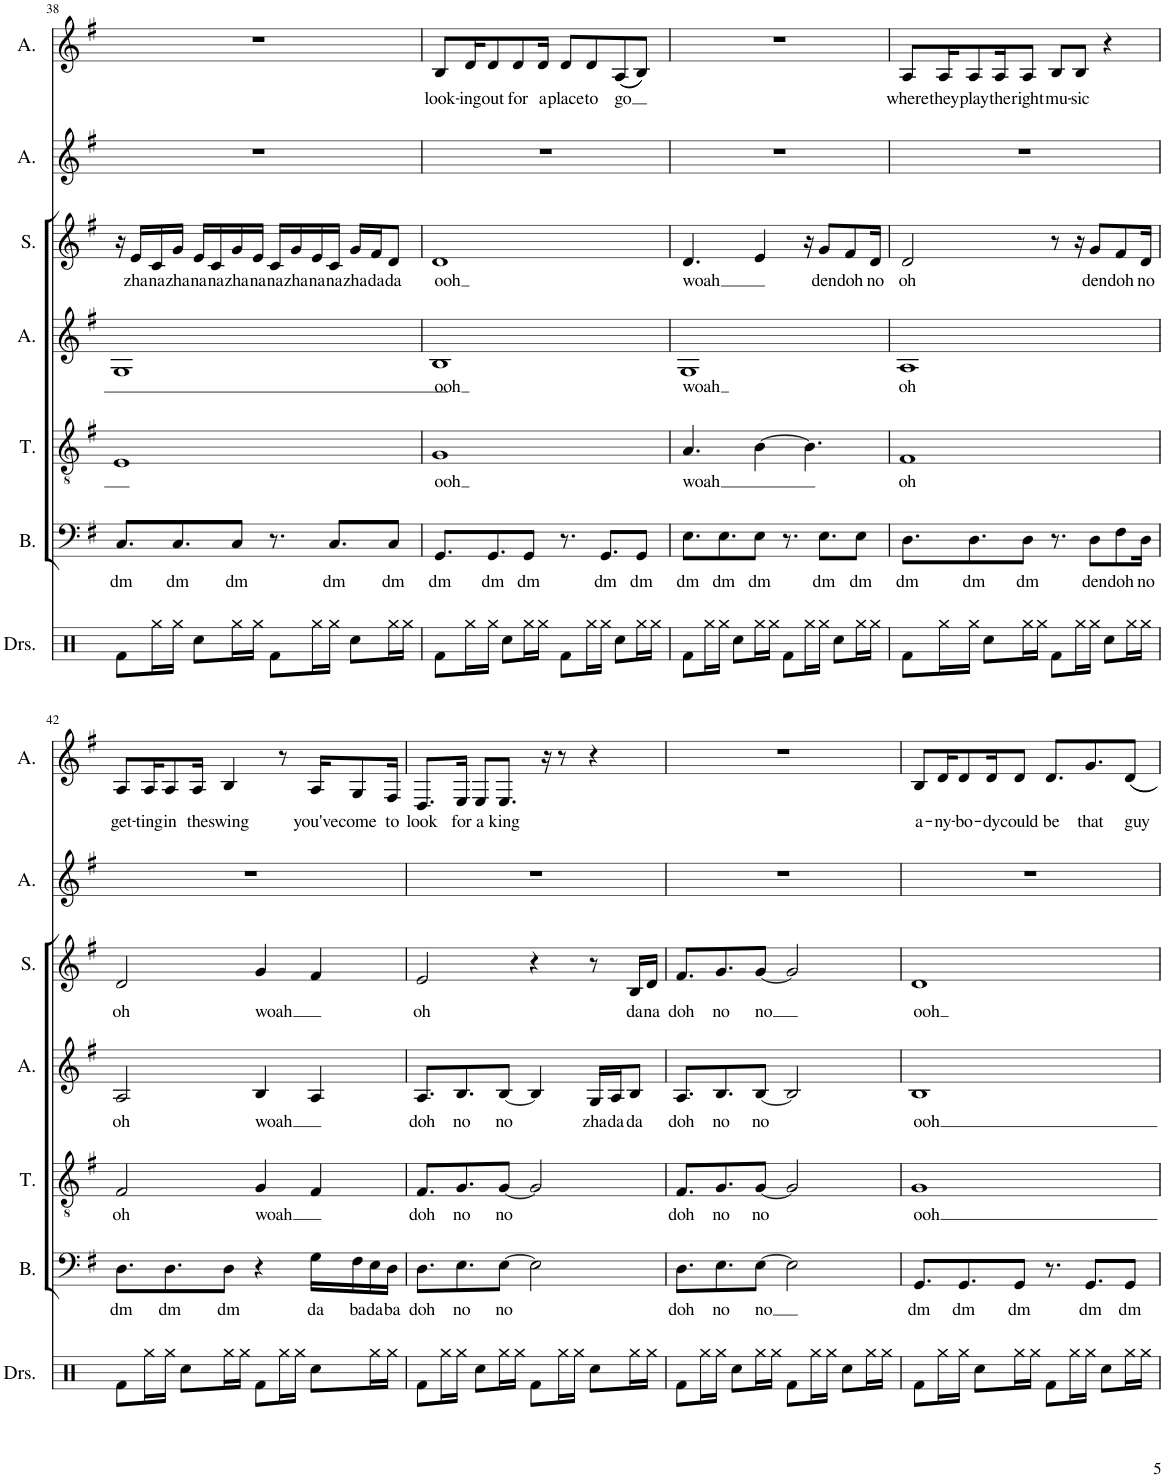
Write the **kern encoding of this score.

**kern	**kern	**text	**kern	**text	**kern	**text	**kern	**text	**kern	**kern	**text
*part7	*part6	*part6	*part5	*part5	*part4	*part4	*part3	*part3	*part2	*part1	*part1
*staff7	*staff6	*staff6	*staff5	*staff5	*staff4	*staff4	*staff3	*staff3	*staff2	*staff1	*staff1
*I"Drumset	*I"Bass	*	*I"Tenor	*	*I"Alto	*	*I"Soprano	*	*I"Alto	*I"Alto	*
*I'Drs.	*I'B.	*	*I'T.	*	*I'A.	*	*I'S.	*	*I'A.	*I'A.	*
!!LO:PB:g=z
*clefX	*clefF4	*	*clefGv2	*	*clefG2	*	*clefG2	*	*clefG2	*clefG2	*
*k[]	*k[f#]	*	*k[f#]	*	*k[f#]	*	*k[f#]	*	*k[f#]	*k[f#]	*
*M4/4	*M4/4	*	*M4/4	*	*M4/4	*	*M4/4	*	*M4/4	*M4/4	*
=38	=38	=38	=38	=38	=38	=38	=38	=38	=38	=38	=38
!	!	!LO:LY:b	!	!	!	!	!	!	!	!	!
8Rf\L	8.C/L	dm	1E	.	1G	.	16r	.	1r	1r	.
!	!	!	!	!	!	!	!	!LO:LY:b	!	!	!
.	.	.	.	.	.	.	16e/LL	zha	.	.	.
!	!	!	!	!	!	!	!	!LO:LY:b	!	!	!
16Rgg\L	.	.	.	.	.	.	16c/	na	.	.	.
!	!	!LO:LY:b	!	!	!	!	!	!LO:LY:b	!	!	!
16Rgg\JJ	8.C/	dm	.	.	.	.	16g/JJ	zha	.	.	.
!	!	!	!	!	!	!	!	!LO:LY:b	!	!	!
8Rcc\L	.	.	.	.	.	.	16e/LL	na	.	.	.
!	!	!	!	!	!	!	!	!LO:LY:b	!	!	!
.	.	.	.	.	.	.	16c/	na	.	.	.
!	!	!LO:LY:b	!	!	!	!	!	!LO:LY:b	!	!	!
16Rgg\L	8C/J	dm	.	.	.	.	16g/	zha	.	.	.
!	!	!	!	!	!	!	!	!LO:LY:b	!	!	!
16Rgg\JJ	.	.	.	.	.	.	16e/JJ	na	.	.	.
!	!	!	!	!	!	!	!	!LO:LY:b	!	!	!
8Rf\L	8.r	.	.	.	.	.	16c/LL	na	.	.	.
!	!	!	!	!	!	!	!	!LO:LY:b	!	!	!
.	.	.	.	.	.	.	16g/	zha	.	.	.
!	!	!	!	!	!	!	!	!LO:LY:b	!	!	!
16Rgg\L	.	.	.	.	.	.	16e/	na	.	.	.
!	!	!LO:LY:b	!	!	!	!	!	!LO:LY:b	!	!	!
16Rgg\JJ	8.C/L	dm	.	.	.	.	16c/JJ	na	.	.	.
!	!	!	!	!	!	!	!	!LO:LY:b	!	!	!
8Rcc\L	.	.	.	.	.	.	16g/LL	zha	.	.	.
!	!	!	!	!	!	!	!	!LO:LY:b	!	!	!
.	.	.	.	.	.	.	16f#/J	da	.	.	.
!	!	!LO:LY:b	!	!	!	!	!	!LO:LY:b	!	!	!
16Rgg\L	8C/J	dm	.	.	.	.	8d/J	da	.	.	.
16Rgg\JJ	.	.	.	.	.	.	.	.	.	.	.
=39	=39	=39	=39	=39	=39	=39	=39	=39	=39	=39	=39
!	!	!LO:LY:b	!	!LO:LY:b	!	!LO:LY:b	!	!LO:LY:b	!	!	!LO:LY:b
8Rf\L	8.GG/L	dm	1G	ooh	1B	ooh	1d	ooh	1r	8B/L	look-
!	!	!	!	!	!	!	!	!	!	!	!LO:LY:b
16Rgg\L	.	.	.	.	.	.	.	.	.	16d/K	-ing
!	!	!LO:LY:b	!	!	!	!	!	!	!	!	!LO:LY:b
16Rgg\JJ	8.GG/	dm	.	.	.	.	.	.	.	8d/	out
8Rcc\L	.	.	.	.	.	.	.	.	.	.	.
!	!	!	!	!	!	!	!	!	!	!	!LO:LY:b
.	.	.	.	.	.	.	.	.	.	8d/	for
!	!	!LO:LY:b	!	!	!	!	!	!	!	!	!
16Rgg\L	8GG/J	dm	.	.	.	.	.	.	.	.	.
!	!	!	!	!	!	!	!	!	!	!	!LO:LY:b
16Rgg\JJ	.	.	.	.	.	.	.	.	.	16d/Jk	a
!	!	!	!	!	!	!	!	!	!	!	!LO:LY:b
8Rf\L	8.r	.	.	.	.	.	.	.	.	8d/L	place
!	!	!	!	!	!	!	!	!	!	!	!LO:LY:b
16Rgg\L	.	.	.	.	.	.	.	.	.	8d/	to
!	!	!LO:LY:b	!	!	!	!	!	!	!	!	!
16Rgg\JJ	8.GG/L	dm	.	.	.	.	.	.	.	.	.
!	!	!	!	!	!	!	!	!	!	!	!LO:LY:b
8Rcc\L	.	.	.	.	.	.	.	.	.	((8A/	go
!	!	!LO:LY:b	!	!	!	!	!	!	!	!	!
16Rgg\L	8GG/J	dm	.	.	.	.	.	.	.	8B/J))	.
16Rgg\JJ	.	.	.	.	.	.	.	.	.	.	.
=40	=40	=40	=40	=40	=40	=40	=40	=40	=40	=40	=40
!	!	!LO:LY:b	!	!LO:LY:b	!	!LO:LY:b	!	!LO:LY:b	!	!	!
8Rf\L	8.E\L	dm	4.A/	woah	1G	woah	4.d/	woah	1r	1r	.
16Rgg\L	.	.	.	.	.	.	.	.	.	.	.
!	!	!LO:LY:b	!	!	!	!	!	!	!	!	!
16Rgg\JJ	8.E\	dm	.	.	.	.	.	.	.	.	.
8Rcc\L	.	.	.	.	.	.	.	.	.	.	.
!	!	!LO:LY:b	!	!	!	!	!	!	!	!	!
16Rgg\L	8E\J	dm	[4B\	.	.	.	4e/	.	.	.	.
16Rgg\JJ	.	.	.	.	.	.	.	.	.	.	.
8Rf\L	8.r	.	.	.	.	.	.	.	.	.	.
16Rgg\L	.	.	4.B\]	.	.	.	16r	.	.	.	.
!	!	!LO:LY:b	!	!	!	!	!	!LO:LY:b	!	!	!
16Rgg\JJ	8.E\L	dm	.	.	.	.	8g/L	den	.	.	.
8Rcc\L	.	.	.	.	.	.	.	.	.	.	.
!	!	!	!	!	!	!	!	!LO:LY:b	!	!	!
.	.	.	.	.	.	.	8f#/	doh	.	.	.
!	!	!LO:LY:b	!	!	!	!	!	!	!	!	!
16Rgg\L	8E\J	dm	.	.	.	.	.	.	.	.	.
!	!	!	!	!	!	!	!	!LO:LY:b	!	!	!
16Rgg\JJ	.	.	.	.	.	.	16d/Jk	no	.	.	.
=41	=41	=41	=41	=41	=41	=41	=41	=41	=41	=41	=41
!	!	!LO:LY:b	!	!LO:LY:b	!	!LO:LY:b	!	!LO:LY:b	!	!	!LO:LY:b
8Rf\L	8.D\L	dm	1F#	oh	1A	oh	2d/	oh	1r	8A/L	where
!	!	!	!	!	!	!	!	!	!	!	!LO:LY:b
16Rgg\L	.	.	.	.	.	.	.	.	.	16A/K	they
!	!	!LO:LY:b	!	!	!	!	!	!	!	!	!LO:LY:b
16Rgg\JJ	8.D\	dm	.	.	.	.	.	.	.	8A/	play
8Rcc\L	.	.	.	.	.	.	.	.	.	.	.
!	!	!	!	!	!	!	!	!	!	!	!LO:LY:b
.	.	.	.	.	.	.	.	.	.	16A/K	the
!	!	!LO:LY:b	!	!	!	!	!	!	!	!	!LO:LY:b
16Rgg\L	8D\J	dm	.	.	.	.	.	.	.	8A/J	right
16Rgg\JJ	.	.	.	.	.	.	.	.	.	.	.
!	!	!	!	!	!	!	!	!	!	!	!LO:LY:b
8Rf\L	8.r	.	.	.	.	.	8r	.	.	8B/L	mu-
!	!	!	!	!	!	!	!	!	!	!	!LO:LY:b
16Rgg\L	.	.	.	.	.	.	16r	.	.	8B/J	-sic
!	!	!LO:LY:b	!	!	!	!	!	!LO:LY:b	!	!	!
16Rgg\JJ	8D\L	den	.	.	.	.	8g/L	den	.	.	.
8Rcc\L	.	.	.	.	.	.	.	.	.	4r	.
!	!	!LO:LY:b	!	!	!	!	!	!LO:LY:b	!	!	!
.	8F#\	doh	.	.	.	.	8f#/	doh	.	.	.
16Rgg\L	.	.	.	.	.	.	.	.	.	.	.
!	!	!LO:LY:b	!	!	!	!	!	!LO:LY:b	!	!	!
16Rgg\JJ	16D\Jk	no	.	.	.	.	16d/Jk	no	.	.	.
!!LO:LB:g=z
=42	=42	=42	=42	=42	=42	=42	=42	=42	=42	=42	=42
!	!	!LO:LY:b	!	!LO:LY:b	!	!LO:LY:b	!	!LO:LY:b	!	!	!LO:LY:b
8Rf\L	8.D\L	dm	2F#/	oh	2A/	oh	2d/	oh	1r	8A/L	get-
!	!	!	!	!	!	!	!	!	!	!	!LO:LY:b
16Rgg\L	.	.	.	.	.	.	.	.	.	16A/K	-ting
!	!	!LO:LY:b	!	!	!	!	!	!	!	!	!LO:LY:b
16Rgg\JJ	8.D\	dm	.	.	.	.	.	.	.	8A/	in
8Rcc\L	.	.	.	.	.	.	.	.	.	.	.
!	!	!	!	!	!	!	!	!	!	!	!LO:LY:b
.	.	.	.	.	.	.	.	.	.	16A/Jk	the
!	!	!LO:LY:b	!	!	!	!	!	!	!	!	!LO:LY:b
16Rgg\L	8D\J	dm	.	.	.	.	.	.	.	4B/	swing
16Rgg\JJ	.	.	.	.	.	.	.	.	.	.	.
!	!	!	!	!LO:LY:b	!	!LO:LY:b	!	!LO:LY:b	!	!	!
8Rf\L	4r	.	4G/	woah	4B/	woah	4g/	woah	.	.	.
16Rgg\L	.	.	.	.	.	.	.	.	.	8r	.
16Rgg\JJ	.	.	.	.	.	.	.	.	.	.	.
!	!	!LO:LY:b	!	!	!	!	!	!	!	!	!LO:LY:b
8Rcc\L	16G\LL	da	4F#/	.	4A/	.	4f#/	.	.	16A/KL	you've
!	!	!LO:LY:b	!	!	!	!	!	!	!	!	!LO:LY:b
.	16F#\	ba	.	.	.	.	.	.	.	8G/	come
!	!	!LO:LY:b	!	!	!	!	!	!	!	!	!
16Rgg\L	16E\	da	.	.	.	.	.	.	.	.	.
!	!	!LO:LY:b	!	!	!	!	!	!	!	!	!LO:LY:b
16Rgg\JJ	16D\JJ	ba	.	.	.	.	.	.	.	16F#/Jk	to
=43	=43	=43	=43	=43	=43	=43	=43	=43	=43	=43	=43
!	!	!LO:LY:b	!	!LO:LY:b	!	!LO:LY:b	!	!LO:LY:b	!	!	!LO:LY:b
8Rf\L	8.D\L	doh	8.F#/L	doh	8.A/L	doh	2e/	oh	1r	8.D/L	look
16Rgg\L	.	.	.	.	.	.	.	.	.	.	.
!	!	!LO:LY:b	!	!LO:LY:b	!	!LO:LY:b	!	!	!	!	!LO:LY:b
16Rgg\JJ	8.E\	no	8.G/	no	8.B/	no	.	.	.	16E/Jk	for
!	!	!	!	!	!	!	!	!	!	!	!LO:LY:b
8Rcc\L	.	.	.	.	.	.	.	.	.	8E/L	a
!	!	!LO:LY:b	!	!LO:LY:b	!	!LO:LY:b	!	!	!	!	!LO:LY:b
16Rgg\L	[8E\J	no	[8G/J	no	[8B/J	no	.	.	.	8.E/J	king
16Rgg\JJ	.	.	.	.	.	.	.	.	.	.	.
8Rf\L	2E\]	.	2G/]	.	4B/]	.	4r	.	.	.	.
.	.	.	.	.	.	.	.	.	.	16r	.
16Rgg\L	.	.	.	.	.	.	.	.	.	8r	.
16Rgg\JJ	.	.	.	.	.	.	.	.	.	.	.
!	!	!	!	!	!	!LO:LY:b	!	!	!	!	!
8Rcc\L	.	.	.	.	16G/LL	zha	8r	.	.	4r	.
!	!	!	!	!	!	!LO:LY:b	!	!	!	!	!
.	.	.	.	.	16A/J	da	.	.	.	.	.
!	!	!	!	!	!	!LO:LY:b	!	!LO:LY:b	!	!	!
16Rgg\L	.	.	.	.	8B/J	da	16B/LL	da	.	.	.
!	!	!	!	!	!	!	!	!LO:LY:b	!	!	!
16Rgg\JJ	.	.	.	.	.	.	16d/JJ	na	.	.	.
=44	=44	=44	=44	=44	=44	=44	=44	=44	=44	=44	=44
!	!	!LO:LY:b	!	!LO:LY:b	!	!LO:LY:b	!	!LO:LY:b	!	!	!
8Rf\L	8.D\L	doh	8.F#/L	doh	8.A/L	doh	8.f#/L	doh	1r	1r	.
16Rgg\L	.	.	.	.	.	.	.	.	.	.	.
!	!	!LO:LY:b	!	!LO:LY:b	!	!LO:LY:b	!	!LO:LY:b	!	!	!
16Rgg\JJ	8.E\	no	8.G/	no	8.B/	no	8.g/	no	.	.	.
8Rcc\L	.	.	.	.	.	.	.	.	.	.	.
!	!	!LO:LY:b	!	!LO:LY:b	!	!LO:LY:b	!	!LO:LY:b	!	!	!
16Rgg\L	[8E\J	no	[8G/J	no	[8B/J	no	[8g/J	no	.	.	.
16Rgg\JJ	.	.	.	.	.	.	.	.	.	.	.
8Rf\L	2E\]	.	2G/]	.	2B/]	.	2g/]	.	.	.	.
16Rgg\L	.	.	.	.	.	.	.	.	.	.	.
16Rgg\JJ	.	.	.	.	.	.	.	.	.	.	.
8Rcc\L	.	.	.	.	.	.	.	.	.	.	.
16Rgg\L	.	.	.	.	.	.	.	.	.	.	.
16Rgg\JJ	.	.	.	.	.	.	.	.	.	.	.
=45	=45	=45	=45	=45	=45	=45	=45	=45	=45	=45	=45
!	!	!LO:LY:b	!	!LO:LY:b	!	!LO:LY:b	!	!LO:LY:b	!	!	!LO:LY:b
8Rf\L	8.GG/L	dm	1G	ooh	1B	ooh	1d	ooh	1r	8B/L	a-
!	!	!	!	!	!	!	!	!	!	!	!LO:LY:b
16Rgg\L	.	.	.	.	.	.	.	.	.	16d/K	-ny-
!	!	!LO:LY:b	!	!	!	!	!	!	!	!	!LO:LY:b
16Rgg\JJ	8.GG/	dm	.	.	.	.	.	.	.	8d/	-bo-
8Rcc\L	.	.	.	.	.	.	.	.	.	.	.
!	!	!	!	!	!	!	!	!	!	!	!LO:LY:b
.	.	.	.	.	.	.	.	.	.	16d/K	-dy
!	!	!LO:LY:b	!	!	!	!	!	!	!	!	!LO:LY:b
16Rgg\L	8GG/J	dm	.	.	.	.	.	.	.	8d/J	could
16Rgg\JJ	.	.	.	.	.	.	.	.	.	.	.
!	!	!	!	!	!	!	!	!	!	!	!LO:LY:b
8Rf\L	8.r	.	.	.	.	.	.	.	.	8.d/L	be
16Rgg\L	.	.	.	.	.	.	.	.	.	.	.
!	!	!LO:LY:b	!	!	!	!	!	!	!	!	!LO:LY:b
16Rgg\JJ	8.GG/L	dm	.	.	.	.	.	.	.	8.g/	that
8Rcc\L	.	.	.	.	.	.	.	.	.	.	.
!	!	!LO:LY:b	!	!	!	!	!	!	!	!	!LO:LY:b
16Rgg\L	8GG/J	dm	.	.	.	.	.	.	.	8d/J	guy
16Rgg\JJ	.	.	.	.	.	.	.	.	.	.	.
=	=	=	=	=	=	=	=	=	=	=	=
*-	*-	*-	*-	*-	*-	*-	*-	*-	*-	*-	*-
